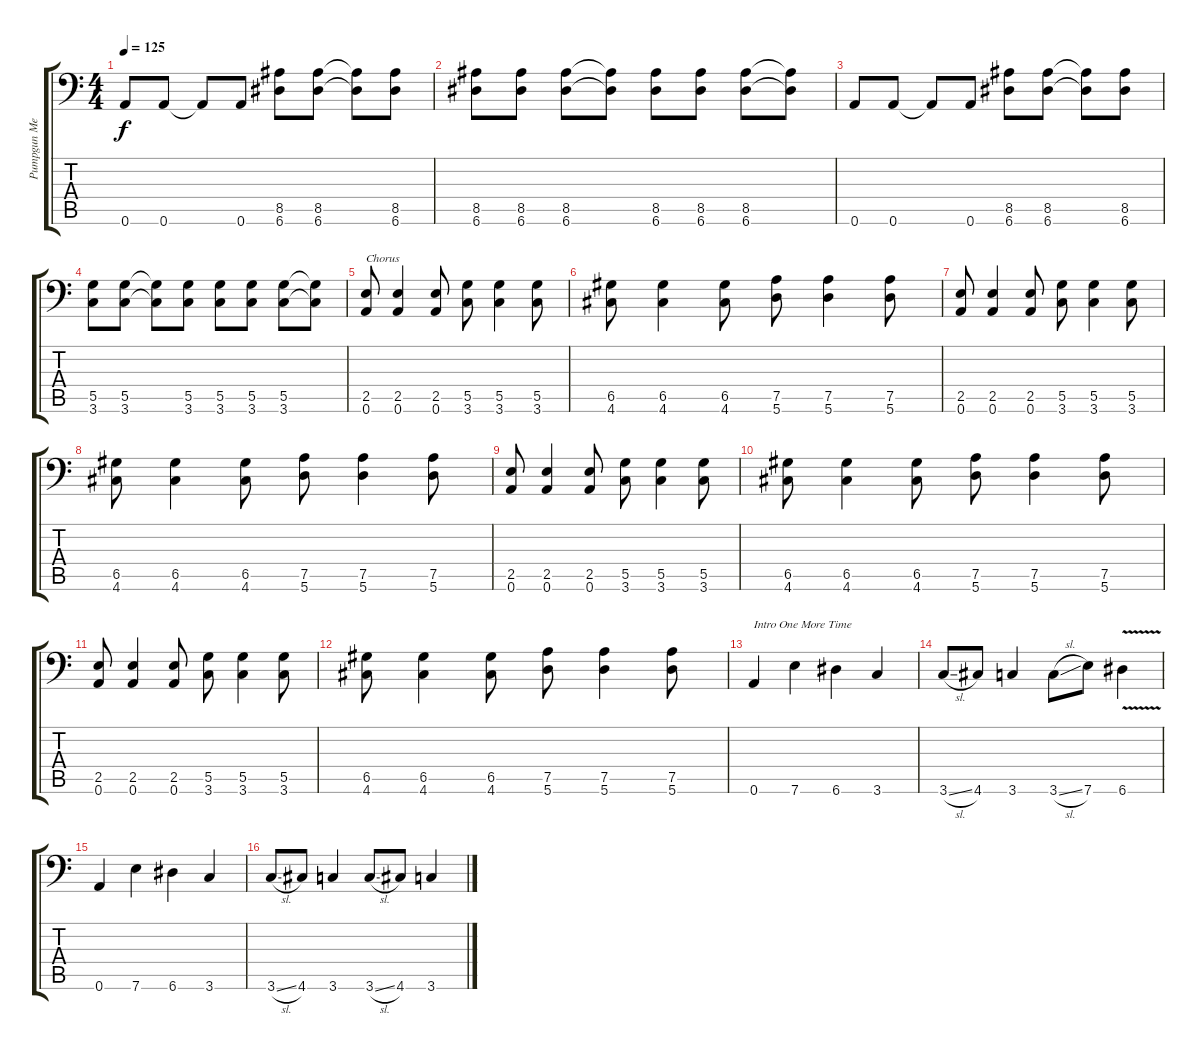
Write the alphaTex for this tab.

\track ("Pumpgun Messiah" "Pumpgun Me") {instrument distortionguitar}
\staff {score tabs}
\tuning (A3 E3 C3 G2 D2 A1) {hide}
\ts (4 4)
\tempo 125
\clef f4
\ks c
0.6.8{dy f} 0.6.8 0.6{t}.8 0.6.8 (8.5 6.6).8 (8.5 6.6).8 (8.5{t} 6.6{t}).8 (8.5 6.6).8 |
(8.5 6.6).8 (8.5 6.6).8 (8.5 6.6).8 (8.5{t} 6.6{t}).8 (8.5 6.6).8 (8.5 6.6).8 (8.5 6.6).8 (8.5{t} 6.6{t}).8 |
0.6.8 0.6.8 0.6{t}.8 0.6.8 (8.5 6.6).8 (8.5 6.6).8 (8.5{t} 6.6{t}).8 (8.5 6.6).8 |
(5.5 3.6).8 (5.5 3.6).8 (5.5{t} 3.6{t}).8 (5.5 3.6).8 (5.5 3.6).8 (5.5 3.6).8 (5.5 3.6).8 (5.5{t} 3.6{t}).8 |
(2.5 0.6).8{txt "Chorus"} (2.5 0.6).4 (2.5 0.6).8 (5.5 3.6).8 (5.5 3.6).4 (5.5 3.6).8 |
(6.5 4.6).8 (6.5 4.6).4 (6.5 4.6).8 (7.5 5.6).8 (7.5 5.6).4 (7.5 5.6).8 |
(2.5 0.6).8 (2.5 0.6).4 (2.5 0.6).8 (5.5 3.6).8 (5.5 3.6).4 (5.5 3.6).8 |
(6.5 4.6).8 (6.5 4.6).4 (6.5 4.6).8 (7.5 5.6).8 (7.5 5.6).4 (7.5 5.6).8 |
(2.5 0.6).8 (2.5 0.6).4 (2.5 0.6).8 (5.5 3.6).8 (5.5 3.6).4 (5.5 3.6).8 |
(6.5 4.6).8 (6.5 4.6).4 (6.5 4.6).8 (7.5 5.6).8 (7.5 5.6).4 (7.5 5.6).8 |
(2.5 0.6).8 (2.5 0.6).4 (2.5 0.6).8 (5.5 3.6).8 (5.5 3.6).4 (5.5 3.6).8 |
(6.5 4.6).8 (6.5 4.6).4 (6.5 4.6).8 (7.5 5.6).8 (7.5 5.6).4 (7.5 5.6).8 |
0.6.4{txt "Intro One More Time"} 7.6.4 6.6.4 3.6.4 |
3.6{sl}.8 4.6.8 3.6.4 3.6{sl}.8 7.6.8 6.6{v}.4 |
0.6.4 7.6.4 6.6.4 3.6.4 |
3.6{sl}.8 4.6.8 3.6.4 3.6{sl}.8 4.6.8 3.6.4
